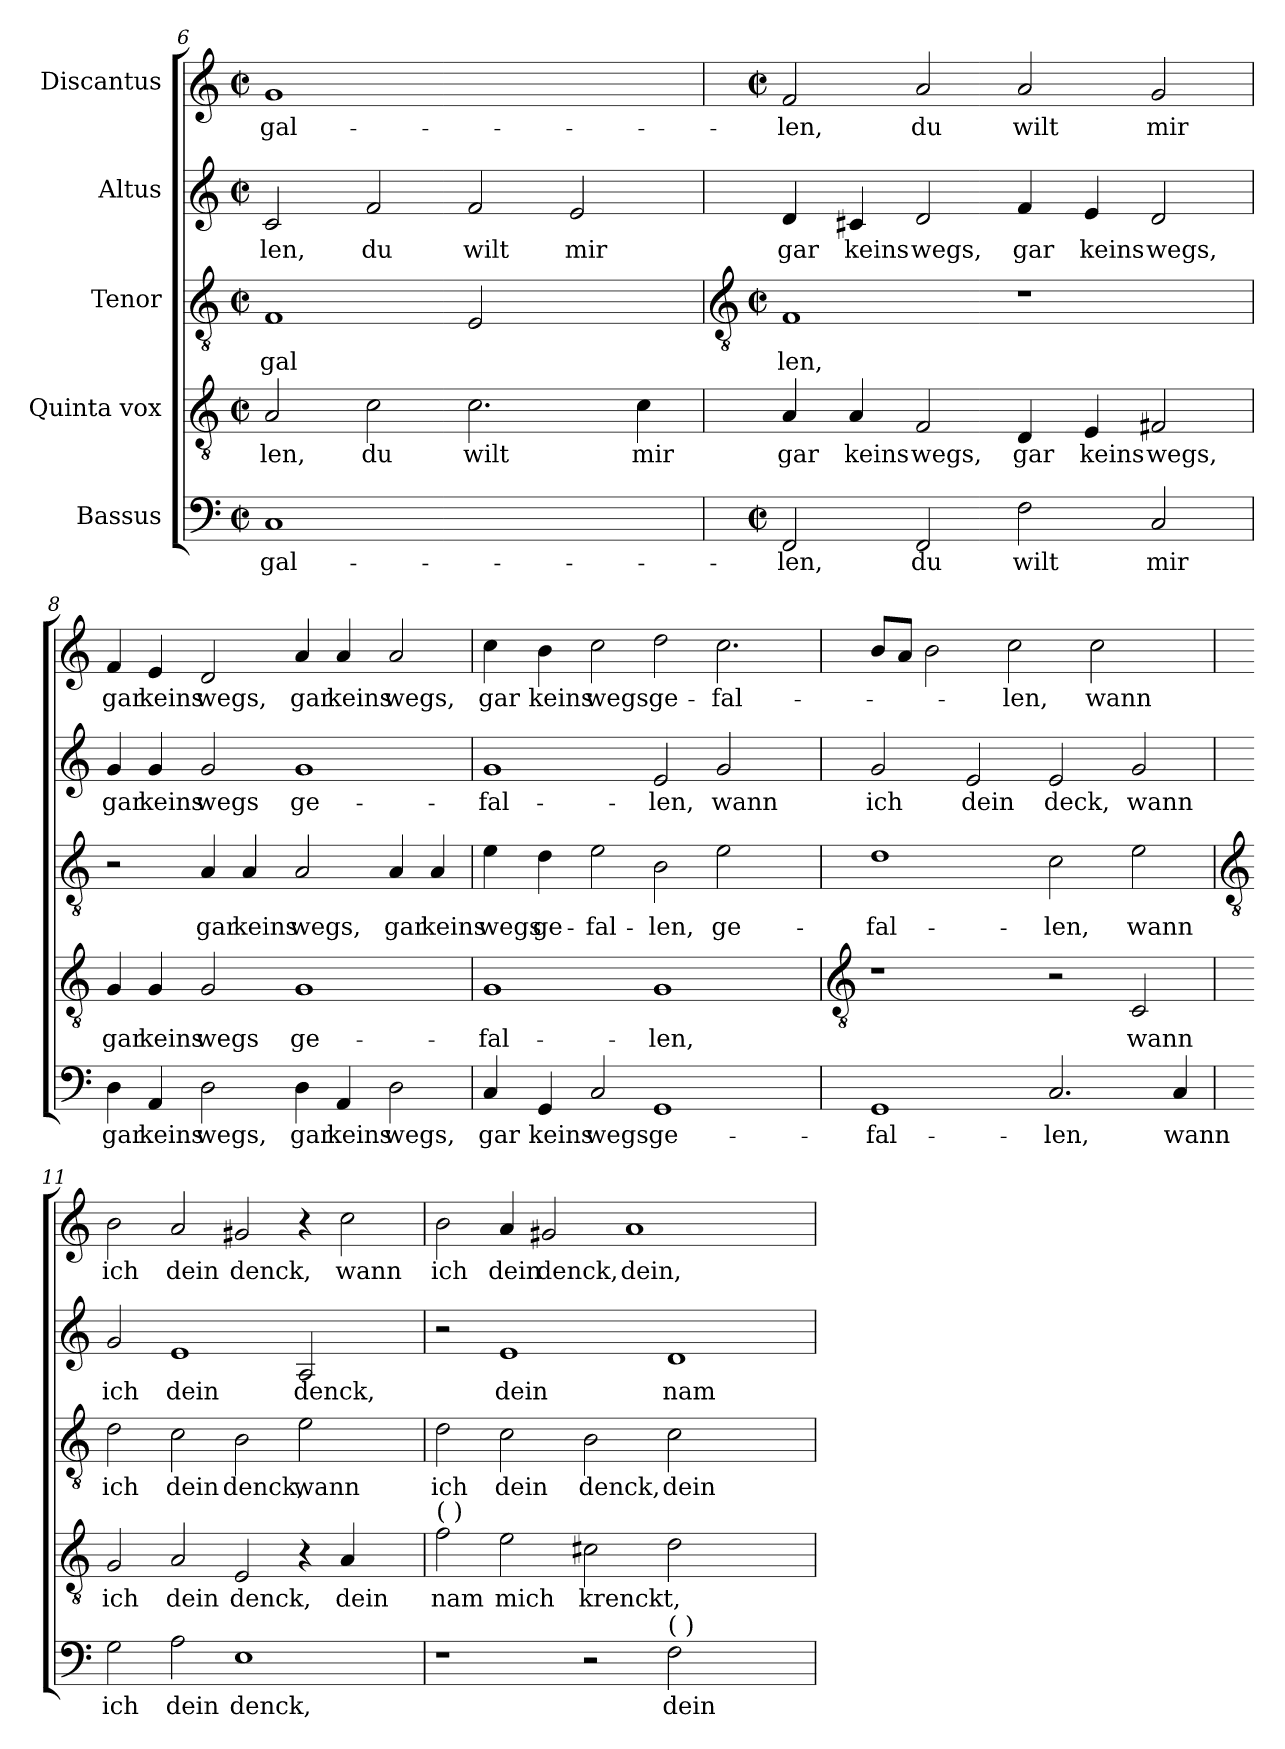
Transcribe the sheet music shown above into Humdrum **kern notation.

**kern	**text	**kern	**text	**kern	**text	**kern	**text	**kern	**text
*part5	*part5	*part4	*part4	*part3	*part3	*part2	*part2	*part1	*part1
*staff5	*staff5	*staff4	*staff4	*staff3	*staff3	*staff2	*staff2	*staff1	*staff1
*I"Bassus	*	*I"Quinta vox	*	*I"Tenor	*	*I"Altus	*	*I"Discantus	*
!!LO:LB:g=z
*clefF4	*	*clefGv2	*	*clefGv2	*	*clefG2	*	*clefG2	*
*k[]	*	*k[]	*	*k[]	*	*k[]	*	*k[]	*
*C:	*	*C:	*	*C:	*	*C:	*	*C:	*
*M4/2	*	*M4/2	*	*M4/2	*	*M4/2	*	*M4/2	*
*met(c|)	*	*met(c|)	*	*met(c|)	*	*met(c|)	*	*met(c|)	*
=6A	=6A	=6A	=6A	=6A	=6A	=6A	=6A	=6A	=6A
!	!LO:LY:b	!	!LO:LY:b	!	!LO:LY:b	!	!LO:LY:b	!	!LO:LY:b
*	*	*	*	*	*	*	*	*^	*
1C	gal-	2A	len,	1F	gal	2c	-len,	1g	1ryy	gal-
!	!	!	!LO:LY:b	!	!	!	!LO:LY:b	!	!	!
.	.	2c	du	.	.	2f	du	.	.	.
!	!	!	!LO:LY:b	!	!	!	!LO:LY:b	!	!	!
1ryy	.	2.c	wilt	2E	.	2f	wilt	1ryy	1ryy	.
!	!	!	!	!	!	!	!LO:LY:b	!	!	!
.	.	.	.	2ryy	.	2e	mir	.	.	.
!	!	!	!LO:LY:b	!	!	!	!	!	!	!
.	.	4c	mir	.	.	.	.	.	.	.
*	*	*	*	*	*	*	*	*v	*v	*
!!LO:LB:g=z
=7	=7	=7	=7	=7	=7	=7	=7	=7	=7
*	*	*	*	*clefGv2	*	*	*	*	*
*M4/2	*	*	*	*M4/2	*	*	*	*M4/2	*
*met(c|)	*	*	*	*met(c|)	*	*	*	*met(c|)	*
!	!LO:LY:b	!	!LO:LY:b	!	!LO:LY:b	!	!LO:LY:b	!	!LO:LY:b
2FF	-len,	4A	gar	1F	len,	4d	gar	2f	-len,
!	!	!	!LO:LY:b	!	!	!	!LO:LY:b	!	!
.	.	4A	keins	.	.	4c#X	keins	.	.
!	!LO:LY:b	!	!LO:LY:b	!	!	!	!LO:LY:b	!	!LO:LY:b
2FF	du	2F	wegs,	.	.	2d	wegs,	2a	du
!	!LO:LY:b	!	!LO:LY:b	!	!	!	!LO:LY:b	!	!LO:LY:b
2F	wilt	4D	gar	1r	.	4f	gar	2a	wilt
!	!	!	!LO:LY:b	!	!	!	!LO:LY:b	!	!
.	.	4E	keins	.	.	4e	keins	.	.
!	!LO:LY:b	!	!LO:LY:b	!	!	!	!LO:LY:b	!	!LO:LY:b
2C	mir	2F#X	wegs,	.	.	2d	wegs,	2g	mir
=8	=8	=8	=8	=8	=8	=8	=8	=8	=8
!	!LO:LY:b	!	!LO:LY:b	!	!	!	!LO:LY:b	!	!LO:LY:b
4D	gar	4G	gar	2r	.	4g	gar	4f	gar
!	!LO:LY:b	!	!LO:LY:b	!	!	!	!LO:LY:b	!	!LO:LY:b
4AA	keins	4G	keins	.	.	4g	keins	4e	keins
!	!LO:LY:b	!	!LO:LY:b	!	!LO:LY:b	!	!LO:LY:b	!	!LO:LY:b
2D	wegs,	2G	wegs	4A	gar	2g	wegs	2d	wegs,
!	!	!	!	!	!LO:LY:b	!	!	!	!
.	.	.	.	4A	keins	.	.	.	.
!	!LO:LY:b	!	!LO:LY:b	!	!LO:LY:b	!	!LO:LY:b	!	!LO:LY:b
4D	gar	1G	ge-	2A	wegs,	1g	ge-	4a	gar
!	!LO:LY:b	!	!	!	!	!	!	!	!LO:LY:b
4AA	keins	.	.	.	.	.	.	4a	keins
!	!LO:LY:b	!	!	!	!LO:LY:b	!	!	!	!LO:LY:b
2D	wegs,	.	.	4A	gar	.	.	2a	wegs,
!	!	!	!	!	!LO:LY:b	!	!	!	!
.	.	.	.	4A	keins	.	.	.	.
=9	=9	=9	=9	=9	=9	=9	=9	=9	=9
!	!LO:LY:b	!	!LO:LY:b	!	!LO:LY:b	!	!LO:LY:b	!	!LO:LY:b
4C	gar	1G	-fal-	4e	wegs	1g	-fal-	4cc	gar
!	!LO:LY:b	!	!	!	!LO:LY:b	!	!	!	!LO:LY:b
4GG	keins	.	.	4d	ge-	.	.	4b	keins
!	!LO:LY:b	!	!	!	!LO:LY:b	!	!	!	!LO:LY:b
2C	wegs	.	.	2e	-fal-	.	.	2cc	wegs
!	!LO:LY:b	!	!LO:LY:b	!	!LO:LY:b	!	!LO:LY:b	!	!LO:LY:b
1GG	ge-	1G	-len,	2B	-len,	2e	-len,	2dd	ge-
!	!	!	!	!	!LO:LY:b	!	!LO:LY:b	!	!LO:LY:b
.	.	.	.	2e	ge-	2g	wann	2.cc	-fal-
4ryy	.	4ryy	.	4ryy	.	4ryy	.	.	.
!!LO:LB:g=z
=10	=10	=10	=10	=10	=10	=10	=10	=10	=10
*	*	*clefGv2	*	*	*	*	*	*	*
!	!LO:LY:b	!	!	!	!LO:LY:b	!	!LO:LY:b	!	!
1GG	-fal-	1r	.	1d	-fal-	2g	ich	8bL	.
.	.	.	.	.	.	.	.	8aJ	.
.	.	.	.	.	.	.	.	2b	.
!	!	!	!	!	!	!	!LO:LY:b	!	!
.	.	.	.	.	.	2e	dein	.	.
!	!	!	!	!	!	!	!	!	!LO:LY:b
.	.	.	.	.	.	.	.	2cc	-len,
!	!LO:LY:b	!	!	!	!LO:LY:b	!	!LO:LY:b	!	!
2.C	-len,	2r	.	2c	-len,	2e	deck,	.	.
!	!	!	!	!	!	!	!	!	!LO:LY:b
.	.	.	.	.	.	.	.	2cc	wann
!	!	!	!LO:LY:b	!	!LO:LY:b	!	!LO:LY:b	!	!
.	.	2C	wann	2e	wann	2g	wann	.	.
!	!LO:LY:b	!	!	!	!	!	!	!	!
4C	wann	.	.	.	.	.	.	4ryy	.
!!LO:LB:g=z
=11	=11	=11	=11	=11	=11	=11	=11	=11	=11
*	*	*	*	*clefGv2	*	*	*	*	*
!	!LO:LY:b	!	!LO:LY:b	!	!LO:LY:b	!	!LO:LY:b	!	!LO:LY:b
2G	ich	2G	ich	2d	ich	2g	ich	2b	ich
!	!LO:LY:b	!	!LO:LY:b	!	!LO:LY:b	!	!LO:LY:b	!	!LO:LY:b
2A	dein	2A	dein	2c	dein	1e	dein	2a	dein
!	!LO:LY:b	!	!LO:LY:b	!	!LO:LY:b	!	!	!	!LO:LY:b
1E	denck,	2E	denck,	2B	denck,	.	.	2g#X	denck,
!	!	!	!	!	!LO:LY:b	!	!LO:LY:b	!	!
.	.	4r	.	2e	wann	2A	denck,	4r	.
!	!	!	!LO:LY:b	!	!	!	!	!	!LO:LY:b
.	.	4A	dein	.	.	.	.	2cc	wann
4ryy	.	4ryy	.	4ryy	.	4ryy	.	.	.
=12	=12	=12	=12	=12	=12	=12	=12	=12	=12
!	!	!LO:TX:a:t=(  )	!	!	!	!	!	!	!
!	!	!	!LO:LY:b	!	!LO:LY:b	!	!	!	!LO:LY:b
1r	.	2f	nam	2d	ich	2r	.	2b	ich
!	!	!	!LO:LY:b	!	!LO:LY:b	!	!LO:LY:b	!	!LO:LY:b
.	.	2e	mich	2c	dein	1e	dein	4a	dein
!	!	!	!	!	!	!	!	!	!LO:LY:b
.	.	.	.	.	.	.	.	2g#X	denck,
!	!	!	!LO:LY:b	!	!LO:LY:b	!	!	!	!
2r	.	2c#X	krenckt,	2B	denck,	.	.	.	.
!	!	!	!	!	!	!	!	!	!LO:LY:b
.	.	.	.	.	.	.	.	1a	dein,
!LO:TX:a:t=(  )	!	!	!	!	!	!	!	!	!
!	!LO:LY:b	!	!	!	!LO:LY:b	!	!LO:LY:b	!	!
2F	dein	2d	.	2c	dein	1d	nam	.	.
2ryy	.	2ryy	.	2ryy	.	.	.	.	.
.	.	.	.	.	.	.	.	4ryy	.
=	=	=	=	=	=	=	=	=	=
*-	*-	*-	*-	*-	*-	*-	*-	*-	*-
